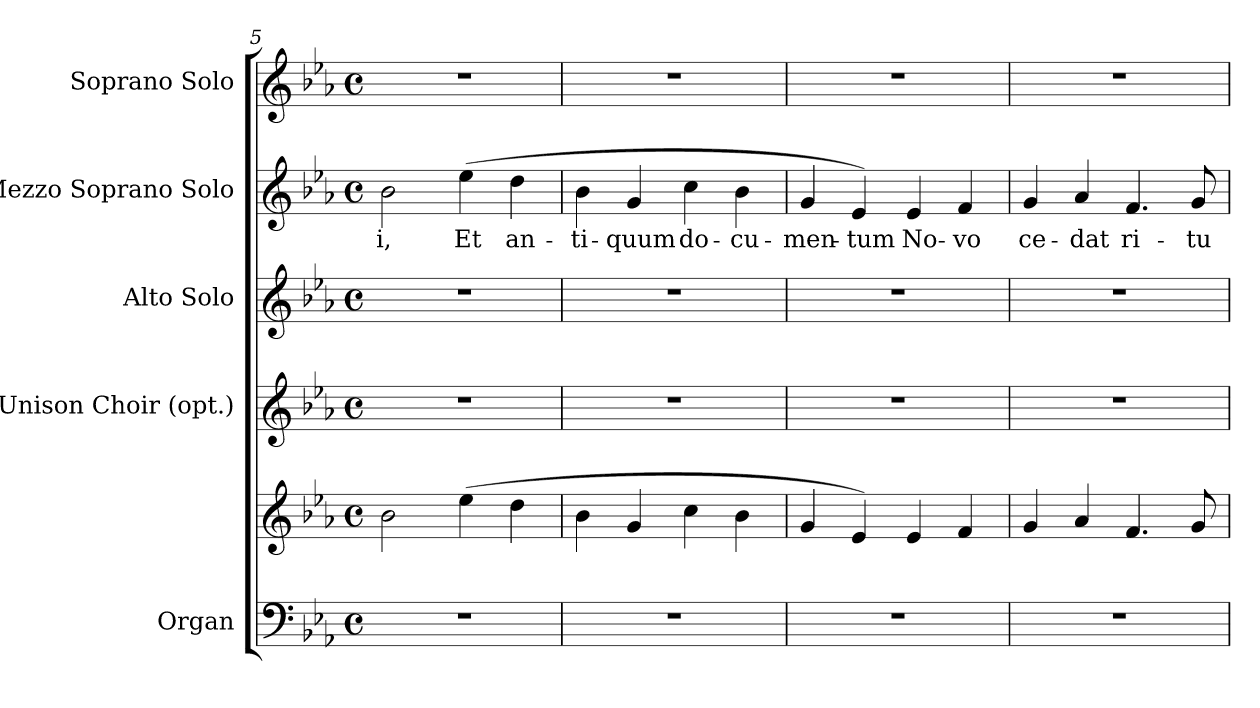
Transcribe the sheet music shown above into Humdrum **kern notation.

**kern	**kern	**kern	**kern	**kern	**text	**kern
*part5	*part5	*part4	*part3	*part2	*part2	*part1
*staff6	*staff5	*staff4	*staff3	*staff2	*staff2	*staff1
*I"Organ	*	*I"Unison Choir (opt.)	*I"Alto Solo	*I"Mezzo Soprano Solo	*	*I"Soprano Solo
*I'Org.	*	*	*I'A. Solo	*I'MS. Solo	*	*I'S. Solo
*clefF4	*clefG2	*clefG2	*clefG2	*clefG2	*	*clefG2
*k[b-e-a-]	*k[b-e-a-]	*k[b-e-a-]	*k[b-e-a-]	*k[b-e-a-]	*	*k[b-e-a-]
*E-:	*E-:	*E-:	*E-:	*E-:	*	*E-:
*M4/4	*M4/4	*M4/4	*M4/4	*M4/4	*	*M4/4
*met(c)	*met(c)	*met(c)	*met(c)	*met(c)	*	*met(c)
=5	=5	=5	=5	=5	=5	=5
!	!	!	!	!	!LO:LY:b:color=#000000	!
1r	2b-i\	1r	1r	2b-i\	-i,	1r
!	!	!	!	!	!LO:LY:b:color=#000000	!
.	(4ee-i\	.	.	(4ee-i\	Et	.
!	!	!	!	!	!LO:LY:b:color=#000000	!
.	4ddi\	.	.	4ddi\	an-	.
=6	=6	=6	=6	=6	=6	=6
!	!	!	!	!	!LO:LY:b:color=#000000	!
1r	4b-i\	1r	1r	4b-i\	-ti-	1r
!	!	!	!	!	!LO:LY:b:color=#000000	!
.	4gi/	.	.	4gi/	-quum	.
!	!	!	!	!	!LO:LY:b:color=#000000	!
.	4cci\	.	.	4cci\	do-	.
!	!	!	!	!	!LO:LY:b:color=#000000	!
.	4b-i\	.	.	4b-i\	-cu-	.
!!LO:LB:g=z
=7	=7	=7	=7	=7	=7	=7
!	!	!	!	!	!LO:LY:b:color=#000000	!
1r	4gi/	1r	1r	4gi/	-men-	1r
!	!	!	!	!	!LO:LY:b:color=#000000	!
.	4e-i/)	.	.	4e-i/)	-tum	.
!	!	!	!	!	!LO:LY:b:color=#000000	!
.	4e-i/	.	.	4e-i/	No-	.
!	!	!	!	!	!LO:LY:b:color=#000000	!
.	4fi/	.	.	4fi/	-vo	.
=8	=8	=8	=8	=8	=8	=8
!	!	!	!	!	!LO:LY:b:color=#000000	!
1r	4gi/	1r	1r	4gi/	ce-	1r
!	!	!	!	!	!LO:LY:b:color=#000000	!
.	4a-i/	.	.	4a-i/	-dat	.
!	!	!	!	!	!LO:LY:b:color=#000000	!
.	4.fi/	.	.	4.fi/	ri-	.
!	!	!	!	!	!LO:LY:b:color=#000000	!
.	8gi/	.	.	8gi/	-tu-	.
=	=	=	=	=	=	=
*-	*-	*-	*-	*-	*-	*-
